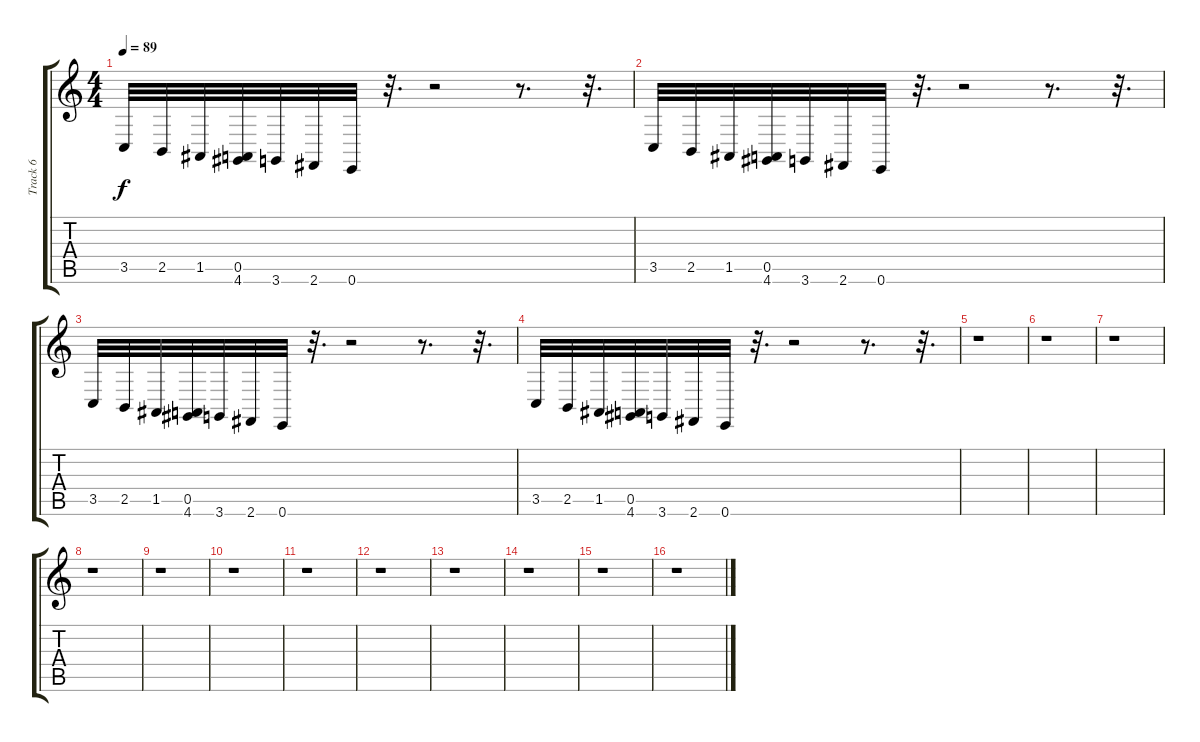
\track ("Track 6" "Track 6") {instrument tuba}
\staff {score tabs}
\tuning (E4 B3 G3 D3 A2 E2) {hide}
\ts (4 4)
\tempo 89
\clef g2
\ks c
3.5.32{dy f} 2.5.32 1.5.32 (0.5 4.6).32 3.6.32 2.6.32 0.6.32 r.32{d} r.2 r.8{d} r.32{d} |
3.5.32 2.5.32 1.5.32 (0.5 4.6).32 3.6.32 2.6.32 0.6.32 r.32{d} r.2 r.8{d} r.32{d} |
3.5.32 2.5.32 1.5.32 (0.5 4.6).32 3.6.32 2.6.32 0.6.32 r.32{d} r.2 r.8{d} r.32{d} |
3.5.32 2.5.32 1.5.32 (0.5 4.6).32 3.6.32 2.6.32 0.6.32 r.32{d} r.2 r.8{d} r.32{d} |
r.1 |
r.1 |
r.1 |
r.1 |
r.1 |
r.1 |
r.1 |
r.1 |
r.1 |
r.1 |
r.1 |
r.1
